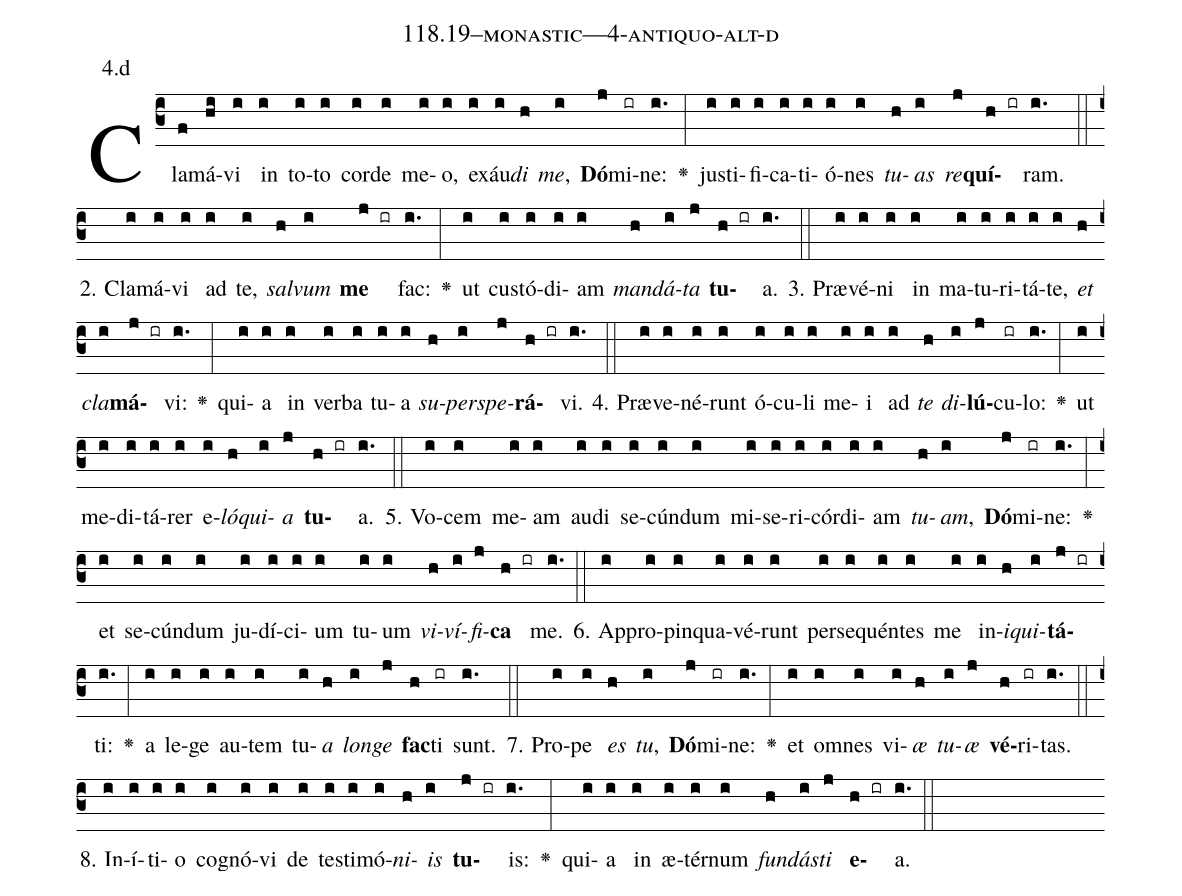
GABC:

name: 118.19--monastic---4-antiquo-alt-d;
annotation: 4.d;
%%
(c3)Cla(f)má(hi)vi(i) in(i) to(i)to(i) cor(i)de(i) me(i)o,(i) ex(i)áu(i)<i>di</i>(h) <i>me</i>,(i) <b>Dó</b>(j)mi(ir)ne:(i.) <v>\greheightstar</v>(:) jus(i)ti(i)fi(i)ca(i)ti(i)ó(i)nes(i) <i>tu</i>(h)<i>as</i>(i) <i>re</i>(j)<b>quí</b>(h ir)ram.(i.) (::)
2. Cla(i)má(i)vi(i) ad(i) te,(i) <i>sal</i>(h)<i>vum</i>(i) <b>me</b>(j ir) fac:(i.) <v>\greheightstar</v>(:) ut(i) cus(i)tó(i)di(i)am(i) <i>man</i>(h)<i>dá</i>(i)<i>ta</i>(j) <b>tu</b>(h ir)a.(i.) (::)
3. Præ(i)vé(i)ni(i) in(i) ma(i)tu(i)ri(i)tá(i)te,(i) <i>et</i>(h) <i>cla</i>(i)<b>má</b>(j ir)vi:(i.) <v>\greheightstar</v>(:) qui(i)a(i) in(i) ver(i)ba(i) tu(i)a(i) <i>su</i>(h)<i>per</i>(i)<i>spe</i>(j)<b>rá</b>(h ir)vi.(i.) (::)
4. Præ(i)ve(i)né(i)runt(i) ó(i)cu(i)li(i) me(i)i(i) ad(i) <i>te</i>(h) <i>di</i>(i)<b>lú</b>(j)cu(ir)lo:(i.) <v>\greheightstar</v>(:) ut(i) me(i)di(i)tá(i)rer(i) e(i)<i>ló</i>(h)<i>qui</i>(i)<i>a</i>(j) <b>tu</b>(h ir)a.(i.) (::)
5. Vo(i)cem(i) me(i)am(i) au(i)di(i) se(i)cún(i)dum(i) mi(i)se(i)ri(i)cór(i)di(i)am(i) <i>tu</i>(h)<i>am</i>,(i) <b>Dó</b>(j)mi(ir)ne:(i.) <v>\greheightstar</v>(:) et(i) se(i)cún(i)dum(i) ju(i)dí(i)ci(i)um(i) tu(i)um(i) <i>vi</i>(h)<i>ví</i>(i)<i>fi</i>(j)<b>ca</b>(h ir) me.(i.) (::)
6. Ap(i)pro(i)pin(i)qua(i)vé(i)runt(i) per(i)se(i)quén(i)tes(i) me(i) in(i)<i>i</i>(h)<i>qui</i>(i)<b>tá</b>(j ir)ti:(i.) <v>\greheightstar</v>(:) a(i) le(i)ge(i) au(i)tem(i) tu(i)<i>a</i>(h) <i>lon</i>(i)<i>ge</i>(j) <b>fac</b>(h)ti(ir) sunt.(i.) (::)
7. Pro(i)pe(i) <i>es</i>(h) <i>tu</i>,(i) <b>Dó</b>(j)mi(ir)ne:(i.) <v>\greheightstar</v>(:) et(i) om(i)nes(i) vi(i)<i>æ</i>(h) <i>tu</i>(i)<i>æ</i>(j) <b>vé</b>(h)ri(ir)tas.(i.) (::)
8. In(i)í(i)ti(i)o(i) co(i)gnó(i)vi(i) de(i) tes(i)ti(i)mó(i)<i>ni</i>(h)<i>is</i>(i) <b>tu</b>(j ir)is:(i.) <v>\greheightstar</v>(:) qui(i)a(i) in(i) æ(i)tér(i)num(i) <i>fun</i>(h)<i>dás</i>(i)<i>ti</i>(j) <b>e</b>(h ir)a.(i.) (::)
